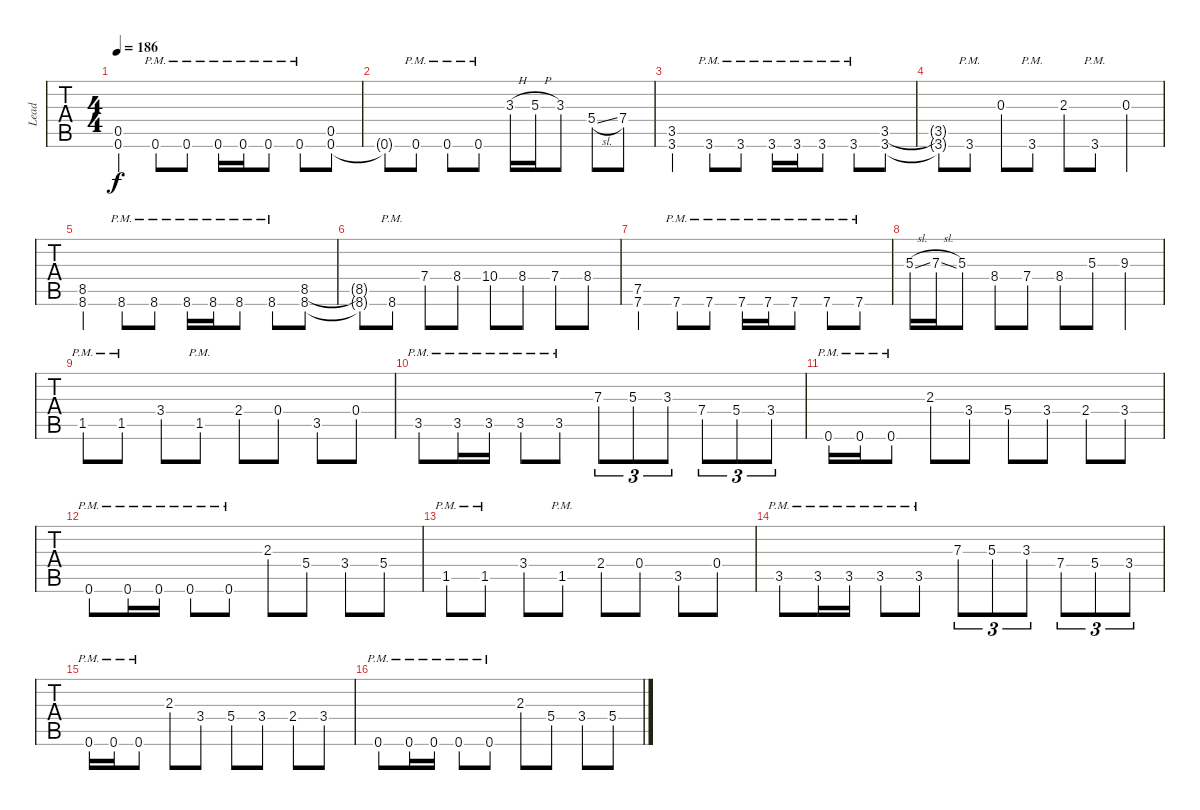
\track ("Lead" "Lead") {instrument distortionguitar}
\staff {tabs}
\tuning (Eb4 Bb3 Gb3 Db3 Ab2 Db2) {hide}
\ts (4 4)
\tempo 186
\clef g2
\ks db
(0.5 0.6).4{dy f} 0.6{pm}.8 0.6{pm}.8 0.6{pm}.16 0.6{pm}.16 0.6{pm}.8 0.6{pm}.8 (0.5 0.6).8 |
0.6{t}.8 0.6{pm}.8 0.6{pm}.8 0.6{pm}.8 3.3{h}.16 5.3{h}.16 3.3.8 5.4{sl}.8 7.4.8 |
(3.5 3.6).4 3.6{pm}.8 3.6{pm}.8 3.6{pm}.16 3.6{pm}.16 3.6{pm}.8 3.6{pm}.8 (3.5 3.6).8 |
(3.5{t} 3.6{t}).8 3.6{pm}.8 0.3.8 3.6{pm}.8 2.3.8 3.6{pm}.8 0.3.4 |
(8.5 8.6).4 8.6{pm}.8 8.6{pm}.8 8.6{pm}.16 8.6{pm}.16 8.6{pm}.8 8.6{pm}.8 (8.5 8.6).8 |
(8.5{t} 8.6{t}).8 8.6{pm}.8 7.4.8 8.4.8 10.4.8 8.4.8 7.4.8 8.4.8 |
(7.5 7.6).4 7.6{pm}.8 7.6{pm}.8 7.6{pm}.16 7.6{pm}.16 7.6{pm}.8 7.6{pm}.8 7.6{pm}.8 |
5.3{sl}.16 7.3{sl}.16 5.3.8 8.4.8 7.4.8 8.4.8 5.3.8 9.3.4 |
1.5{pm}.8 1.5{pm}.8 3.4.8 1.5{pm}.8 2.4.8 0.4.8 3.5.8 0.4.8 |
3.5{pm}.8 3.5{pm}.16 3.5{pm}.16 3.5{pm}.8 3.5{pm}.8 7.3.8{tu (3 2)} 5.3.8{tu (3 2)} 3.3.8{tu (3 2)} 7.4.8{tu (3 2)} 5.4.8{tu (3 2)} 3.4.8{tu (3 2)} |
0.6{pm}.16 0.6{pm}.16 0.6{pm}.8 2.3.8 3.4.8 5.4.8 3.4.8 2.4.8 3.4.8 |
0.6{pm}.8 0.6{pm}.16 0.6{pm}.16 0.6{pm}.8 0.6{pm}.8 2.3.8 5.4.8 3.4.8 5.4.8 |
1.5{pm}.8 1.5{pm}.8 3.4.8 1.5{pm}.8 2.4.8 0.4.8 3.5.8 0.4.8 |
3.5{pm}.8 3.5{pm}.16 3.5{pm}.16 3.5{pm}.8 3.5{pm}.8 7.3.8{tu (3 2)} 5.3.8{tu (3 2)} 3.3.8{tu (3 2)} 7.4.8{tu (3 2)} 5.4.8{tu (3 2)} 3.4.8{tu (3 2)} |
0.6{pm}.16 0.6{pm}.16 0.6{pm}.8 2.3.8 3.4.8 5.4.8 3.4.8 2.4.8 3.4.8 |
0.6{pm}.8 0.6{pm}.16 0.6{pm}.16 0.6{pm}.8 0.6{pm}.8 2.3.8 5.4.8 3.4.8 5.4.8
